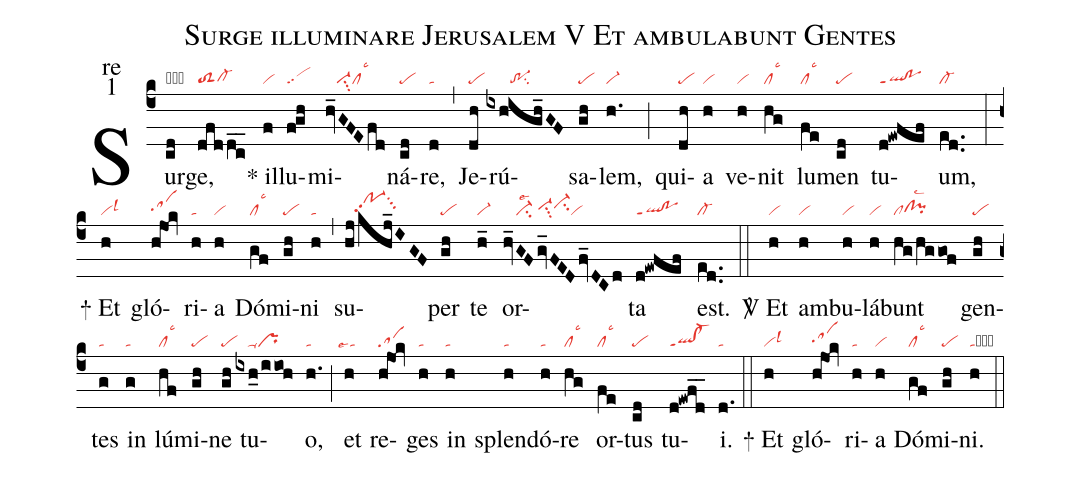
name:Surge illuminare Jerusalem V Et ambulabunt Gentes;
office-part:re;
mode:1;
nabc-lines:1;
%%
(c4) Sur(cd|obpe)ge,(dfdd_c_|toS2cl-hg) <sp>*</sp> il(f|vi)lu(fgh|sc)mi(hv_GFEfd|///vi-su3cllsc3)ná(cd|pe)re,(d|ta) (,) Je(dh|pe)rú(ixhigh_GF|///////tr-1su2)sa(gh|pe)lem,(h.|vi-) (;) qui(dh|pe)a(h|vi) ve(h|vi)nit(hg|cllsc3) lu(fe|cllsc3)men(cd|pe) tu(d!ewfef|ql!poppt1)um,(ed..|cl-) (:)

<sp>+</sp> Et(h|vilsl3) gló(hjOk|sahh)ri(h|ta)a(h|vi) Dó(gf|cllsc3)mi(gh|pe)ni(h|ta) (,) su(hj/khj_IGF|///po-1hksu3pp2)per(gh|pe) te(h_|vi-) or(hv_GFgv_FEDfv_DCd|////ci-lse2/vi-hhsu3vi-hisu2vi)ta(d!ewfef|ql!poppt1) est.(ed..|cl-) (::)

<sp>V/</sp> Et(h|vi) am(h|vi)bu(h|vi)lá(h|vi)bunt(hg/hggof|clclhg!pihglsc2) gen(gh|pe)tes(g|ta) in(g|ta) lú(hf|cllsc3)mi(gh|pe)ne(gh|pe) tu(ixh_0/iioh|////prppu1)o,(h.|ta) (;) et(h|``talse4) re(hjOk|sa)ges(h|ta) in(h|ta) splen(h|ta)dó(h|ta)re(hg|cllsc3) or(fe|cllsc3)tus(cd|pe) tu(d!ewf_d_|ql!cl-ppt1)i.(d.|ta) (::)

<sp>+</sp> Et(h|vilsl3) gló(hjOk|sahh)ri(h|ta)a(h|vi) Dó(gf|cllsc3)mi(gh|pe)ni.(h|tacb) (::)
